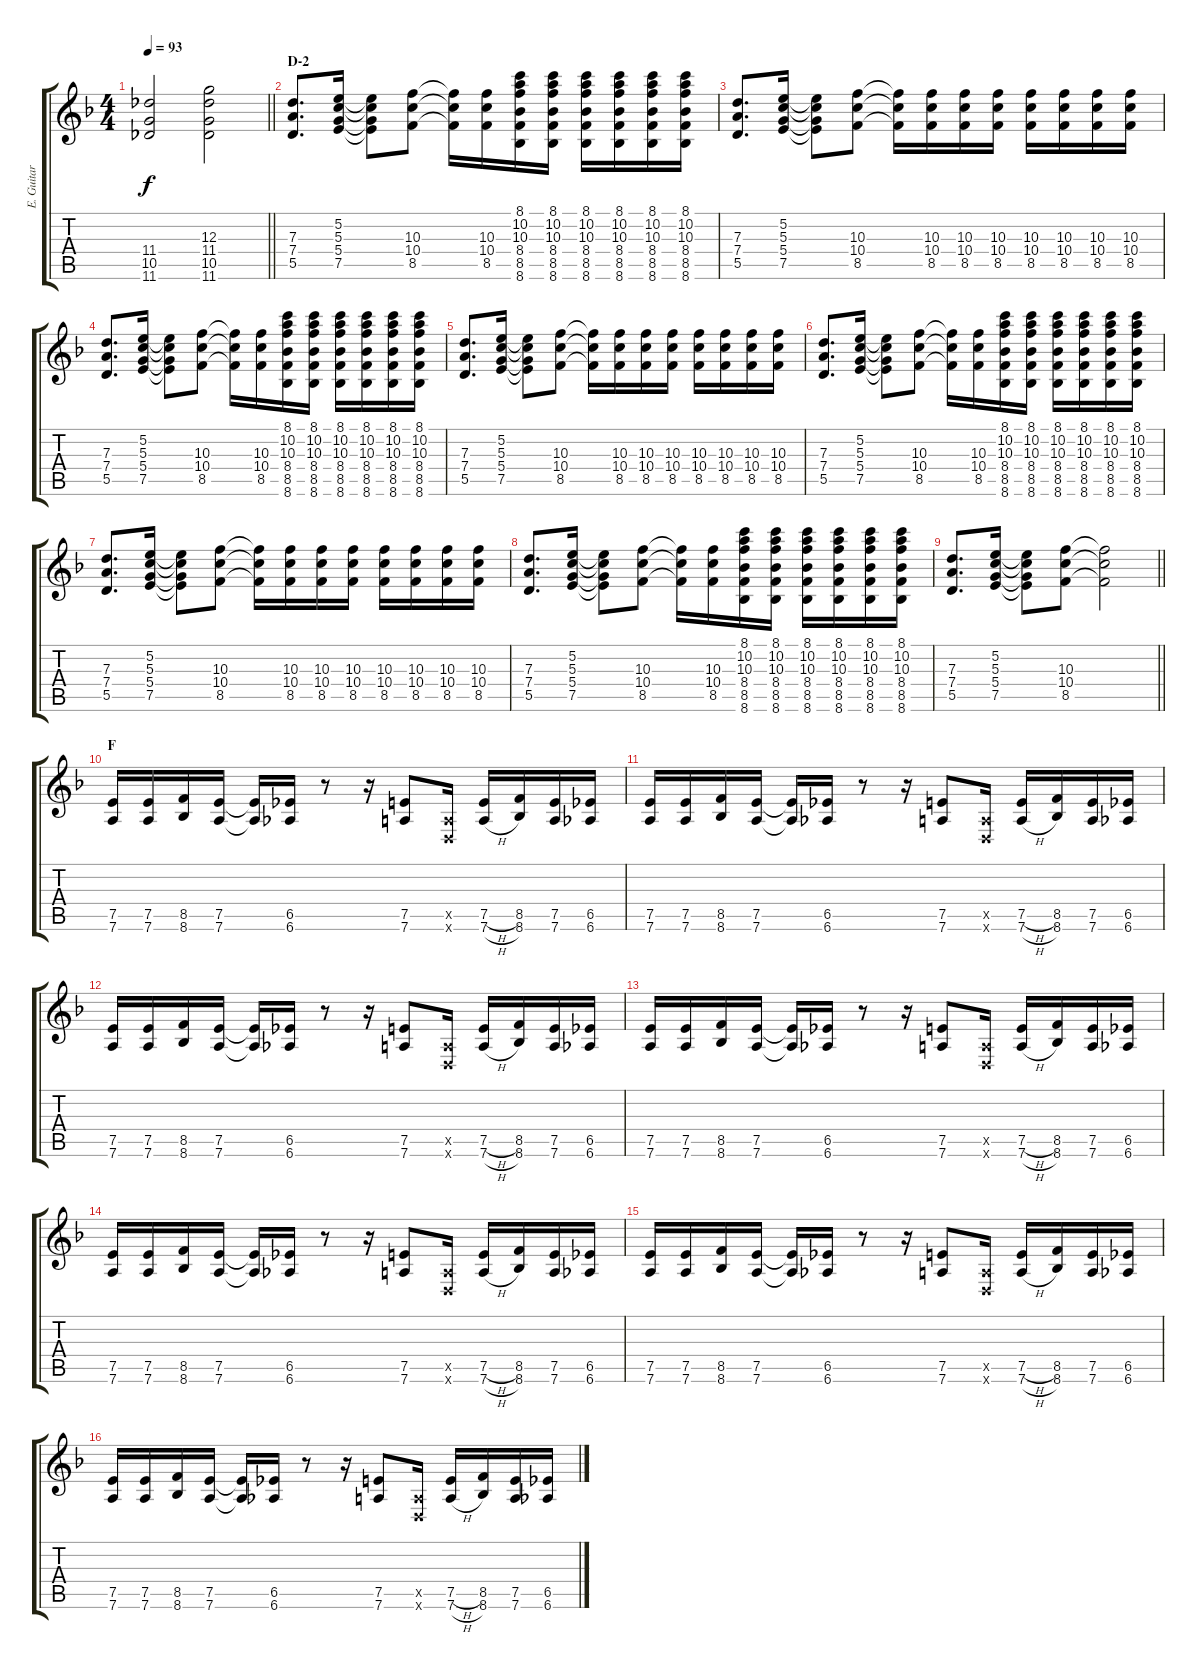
\track ("E. Guitar I" "E. Guitar ") {instrument overdrivenguitar}
\staff {score tabs}
\tuning (E4 B3 G3 D3 A2 D2) {hide}
\ts (4 4)
\tempo 93
\clef g2
\barLineRight lightlight
\ks f
(11.4 10.5 11.6).2{dy f} (12.3 11.4 10.5 11.6).2 |
\section ("" "D-2")
(7.3 7.4 5.5).8{d} (5.2 5.3 5.4 7.5).16 (5.2{t} 5.3{t} 5.4{t} 7.5{t}).8 (10.3 10.4 8.5).8 (10.3{t} 10.4{t} 8.5{t}).16 (10.3 10.4 8.5).16 (8.1 10.2 10.3 8.4 8.5 8.6).16 (8.1 10.2 10.3 8.4 8.5 8.6).16 (8.1 10.2 10.3 8.4 8.5 8.6).16 (8.1 10.2 10.3 8.4 8.5 8.6).16 (8.1 10.2 10.3 8.4 8.5 8.6).16 (8.1 10.2 10.3 8.4 8.5 8.6).16 |
(7.3 7.4 5.5).8{d} (5.2 5.3 5.4 7.5).16 (5.2{t} 5.3{t} 5.4{t} 7.5{t}).8 (10.3 10.4 8.5).8 (10.3{t} 10.4{t} 8.5{t}).16 (10.3 10.4 8.5).16 (10.3 10.4 8.5).16 (10.3 10.4 8.5).16 (10.3 10.4 8.5).16 (10.3 10.4 8.5).16 (10.3 10.4 8.5).16 (10.3 10.4 8.5).16 |
(7.3 7.4 5.5).8{d} (5.2 5.3 5.4 7.5).16 (5.2{t} 5.3{t} 5.4{t} 7.5{t}).8 (10.3 10.4 8.5).8 (10.3{t} 10.4{t} 8.5{t}).16 (10.3 10.4 8.5).16 (8.1 10.2 10.3 8.4 8.5 8.6).16 (8.1 10.2 10.3 8.4 8.5 8.6).16 (8.1 10.2 10.3 8.4 8.5 8.6).16 (8.1 10.2 10.3 8.4 8.5 8.6).16 (8.1 10.2 10.3 8.4 8.5 8.6).16 (8.1 10.2 10.3 8.4 8.5 8.6).16 |
(7.3 7.4 5.5).8{d} (5.2 5.3 5.4 7.5).16 (5.2{t} 5.3{t} 5.4{t} 7.5{t}).8 (10.3 10.4 8.5).8 (10.3{t} 10.4{t} 8.5{t}).16 (10.3 10.4 8.5).16 (10.3 10.4 8.5).16 (10.3 10.4 8.5).16 (10.3 10.4 8.5).16 (10.3 10.4 8.5).16 (10.3 10.4 8.5).16 (10.3 10.4 8.5).16 |
(7.3 7.4 5.5).8{d} (5.2 5.3 5.4 7.5).16 (5.2{t} 5.3{t} 5.4{t} 7.5{t}).8 (10.3 10.4 8.5).8 (10.3{t} 10.4{t} 8.5{t}).16 (10.3 10.4 8.5).16 (8.1 10.2 10.3 8.4 8.5 8.6).16 (8.1 10.2 10.3 8.4 8.5 8.6).16 (8.1 10.2 10.3 8.4 8.5 8.6).16 (8.1 10.2 10.3 8.4 8.5 8.6).16 (8.1 10.2 10.3 8.4 8.5 8.6).16 (8.1 10.2 10.3 8.4 8.5 8.6).16 |
(7.3 7.4 5.5).8{d} (5.2 5.3 5.4 7.5).16 (5.2{t} 5.3{t} 5.4{t} 7.5{t}).8 (10.3 10.4 8.5).8 (10.3{t} 10.4{t} 8.5{t}).16 (10.3 10.4 8.5).16 (10.3 10.4 8.5).16 (10.3 10.4 8.5).16 (10.3 10.4 8.5).16 (10.3 10.4 8.5).16 (10.3 10.4 8.5).16 (10.3 10.4 8.5).16 |
(7.3 7.4 5.5).8{d} (5.2 5.3 5.4 7.5).16 (5.2{t} 5.3{t} 5.4{t} 7.5{t}).8 (10.3 10.4 8.5).8 (10.3{t} 10.4{t} 8.5{t}).16 (10.3 10.4 8.5).16 (8.1 10.2 10.3 8.4 8.5 8.6).16 (8.1 10.2 10.3 8.4 8.5 8.6).16 (8.1 10.2 10.3 8.4 8.5 8.6).16 (8.1 10.2 10.3 8.4 8.5 8.6).16 (8.1 10.2 10.3 8.4 8.5 8.6).16 (8.1 10.2 10.3 8.4 8.5 8.6).16 |
\barLineRight lightlight
(7.3 7.4 5.5).8{d} (5.2 5.3 5.4 7.5).16 (5.2{t} 5.3{t} 5.4{t} 7.5{t}).8 (10.3 10.4 8.5).8 (10.3{t} 10.4{t} 8.5{t}).2 |
\section ("" "F")
(7.5 7.6).16 (7.5 7.6).16 (8.5 8.6).16 (7.5 7.6).16 (7.5{t} 7.6{t}).16 (6.5 6.6).16 r.8 r.16 (7.5 7.6).8 (0.5{x} 0.6{x}).16 (7.5{h} 7.6{h}).16 (8.5 8.6).16 (7.5 7.6).16 (6.5 6.6).16 |
(7.5 7.6).16 (7.5 7.6).16 (8.5 8.6).16 (7.5 7.6).16 (7.5{t} 7.6{t}).16 (6.5 6.6).16 r.8 r.16 (7.5 7.6).8 (0.5{x} 0.6{x}).16 (7.5{h} 7.6{h}).16 (8.5 8.6).16 (7.5 7.6).16 (6.5 6.6).16 |
(7.5 7.6).16 (7.5 7.6).16 (8.5 8.6).16 (7.5 7.6).16 (7.5{t} 7.6{t}).16 (6.5 6.6).16 r.8 r.16 (7.5 7.6).8 (0.5{x} 0.6{x}).16 (7.5{h} 7.6{h}).16 (8.5 8.6).16 (7.5 7.6).16 (6.5 6.6).16 |
(7.5 7.6).16 (7.5 7.6).16 (8.5 8.6).16 (7.5 7.6).16 (7.5{t} 7.6{t}).16 (6.5 6.6).16 r.8 r.16 (7.5 7.6).8 (0.5{x} 0.6{x}).16 (7.5{h} 7.6{h}).16 (8.5 8.6).16 (7.5 7.6).16 (6.5 6.6).16 |
(7.5 7.6).16 (7.5 7.6).16 (8.5 8.6).16 (7.5 7.6).16 (7.5{t} 7.6{t}).16 (6.5 6.6).16 r.8 r.16 (7.5 7.6).8 (0.5{x} 0.6{x}).16 (7.5{h} 7.6{h}).16 (8.5 8.6).16 (7.5 7.6).16 (6.5 6.6).16 |
(7.5 7.6).16 (7.5 7.6).16 (8.5 8.6).16 (7.5 7.6).16 (7.5{t} 7.6{t}).16 (6.5 6.6).16 r.8 r.16 (7.5 7.6).8 (0.5{x} 0.6{x}).16 (7.5{h} 7.6{h}).16 (8.5 8.6).16 (7.5 7.6).16 (6.5 6.6).16 |
(7.5 7.6).16 (7.5 7.6).16 (8.5 8.6).16 (7.5 7.6).16 (7.5{t} 7.6{t}).16 (6.5 6.6).16 r.8 r.16 (7.5 7.6).8 (0.5{x} 0.6{x}).16 (7.5{h} 7.6{h}).16 (8.5 8.6).16 (7.5 7.6).16 (6.5 6.6).16
